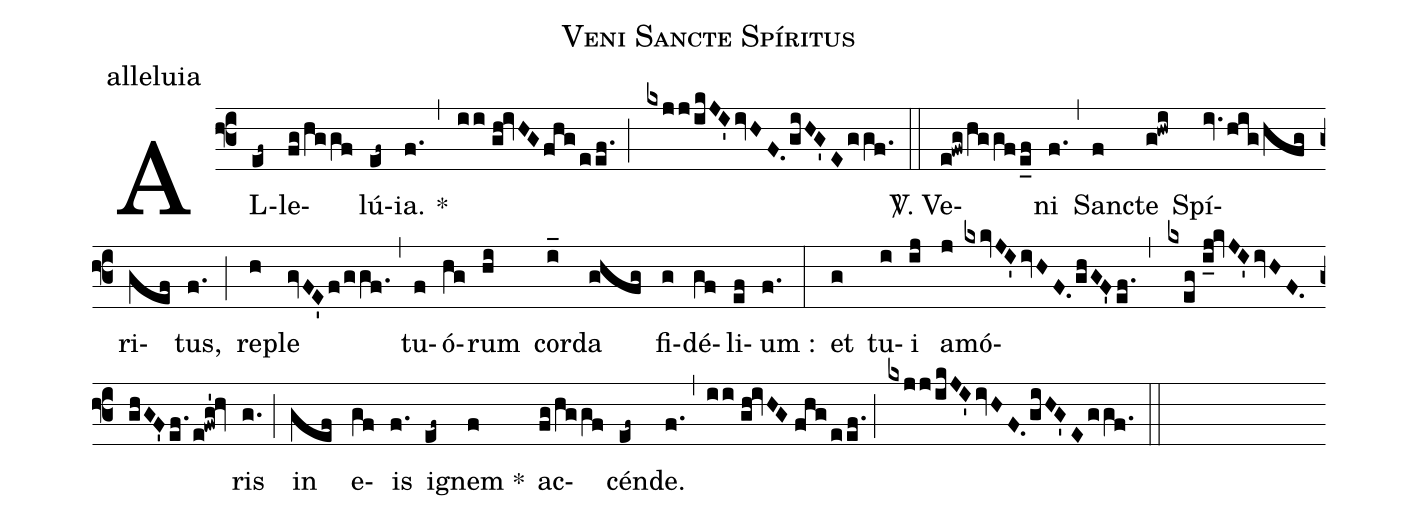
name:Veni Sancte Spíritus;
office-part:alleluia;
%%
(f3) AL(ef~)le(fg/hggf)lú(ef~)ia. *(f.) (,) (ii//gh!ivHG/fhg/eef.;kxjj/ikJI'ivHF.giHG'Eggf.) (::)
<sp>V/</sp>. Ve(e!fwg/hggf/e_f)ni(f.) (,) San(f)cte(g!hwi) Spí(iv.hig/hfg)ri(gef)tus,(f.) (;) re(h)ple(gvFE'f/ggf.) (,) tu(f)ó(hg)rum(hi) cor(i_)da(ghfg) fi(g)dé(gf)li(ef)um :(f.) (:)
et(g) tu(i)i(ij) a(j)mó(kxkvJI'ivHF.ghGF'ef.,kxeg//i_j!kvJI'ivHF.ghGF'ef./e!fwg'!hv)ris(g.) (;) in(gef) e(gf)is(f.) i(ef~)gnem *(f) ac(fg/hggf)cén(ef~)de.(f.,ii//gh!ivHG//fhg/eef.;kxjj/ikJI'ivHF.giHG'Eggf.) (::)
